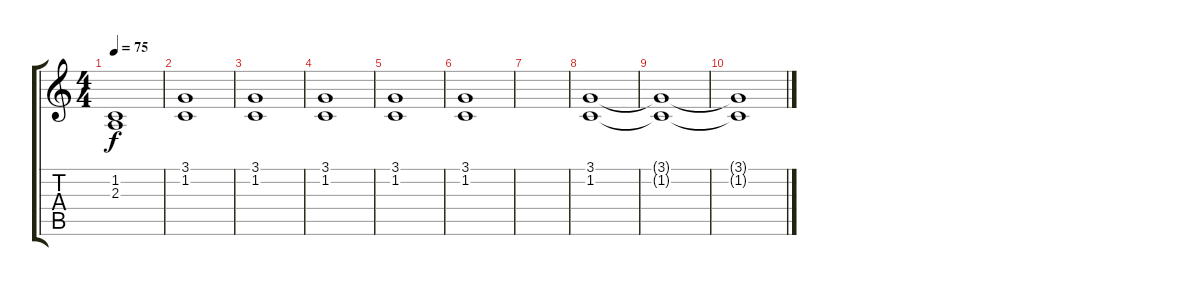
\track "" {instrument acousticgrandpiano}
\staff {score tabs}
\tuning (E4 B3 G3 D3 A2 E2) {hide}
\ts (4 4)
\tempo 75
\clef g2
\ks c
(1.2 2.3).1{dy f} |
(3.1 1.2).1 |
(3.1 1.2).1 |
(3.1 1.2).1 |
(3.1 1.2).1 |
(3.1 1.2).1 |
|
(3.1 1.2).1 |
(3.1{t} 1.2{t}).1 |
(3.1{t} 1.2{t}).1
